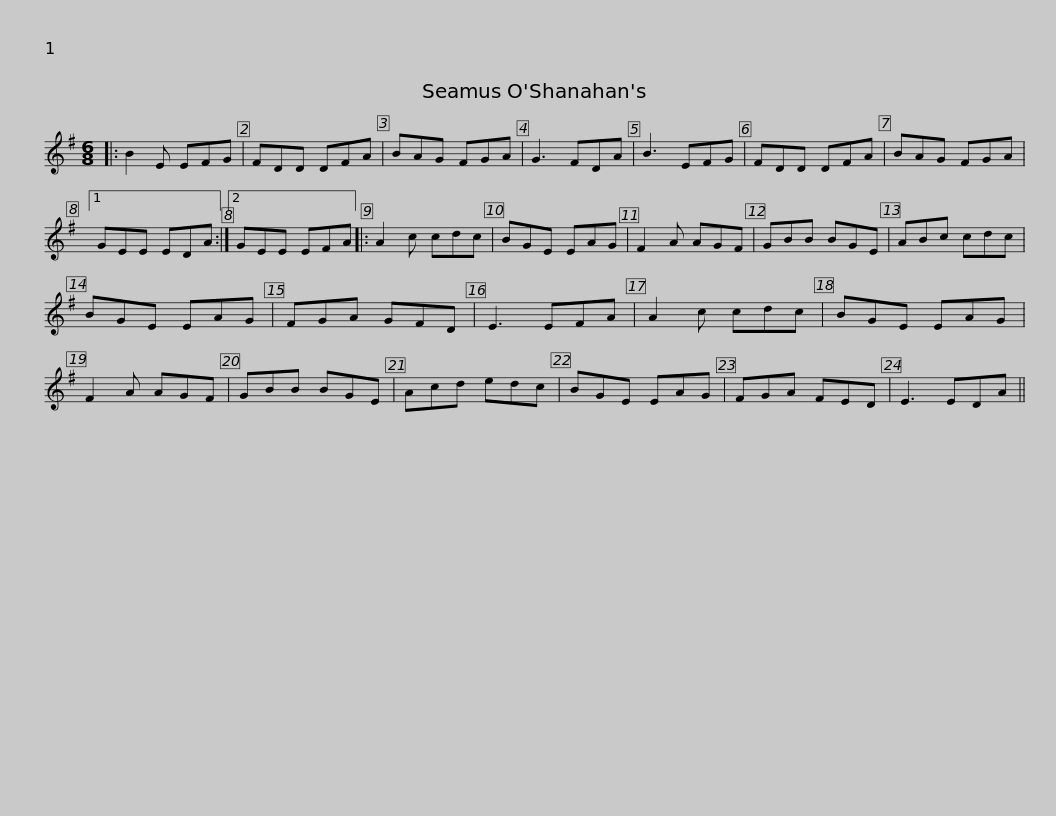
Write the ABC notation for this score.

X:1
L:1/8
M:6/8
I:linebreak $
K:Emin
V:1 treble
V:1
|: B2 E EFG | FDD DFA | BAG FGA | G3 FDA | B3 EFG | %5
 FDD DFA | BAG FGA |1$ GEE EDA :|2 GEE EFA |: A2 c cdc | %10
 BGE EAG | F2 A AGF | GBB BGE | ABc cdc |$ BGE EAG | %15
 FGA GFD | E3 EFA | A2 c cdc | BGE EAG | F2 A AGF | %20
 GBB BGE | Acd edc |$ BGE EAG | FGA FED | E3 EDA || %25
